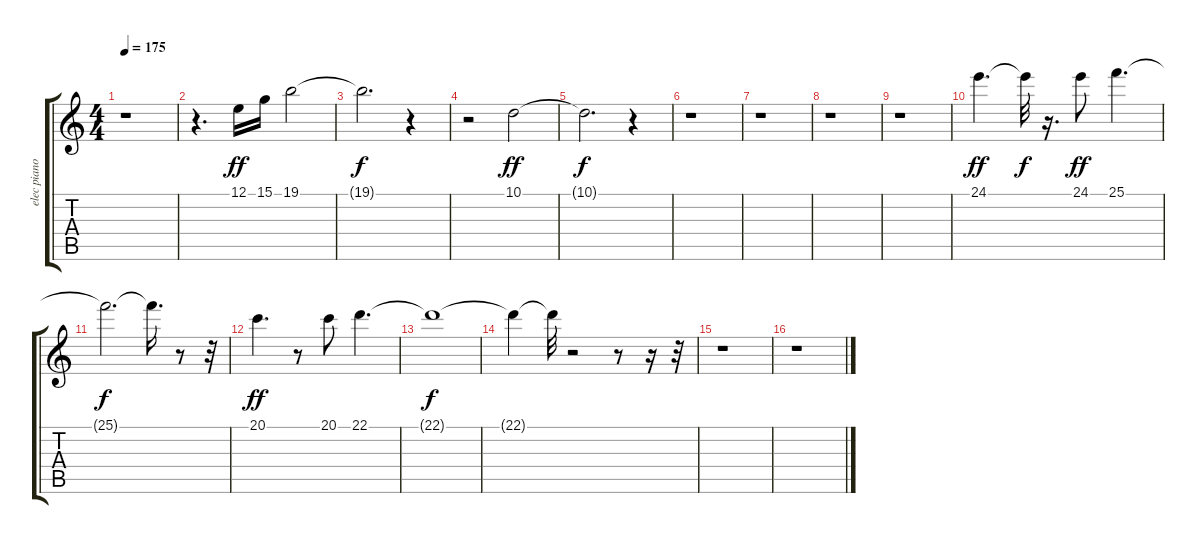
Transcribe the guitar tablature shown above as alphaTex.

\track ("elec piano" "elec piano") {instrument stringensemble1}
\staff {score tabs}
\tuning (E4 B3 G3 D3 A2 E2) {hide}
\ts (4 4)
\tempo 175
\clef g2
\ks c
r.1{dy f} |
r.4{d} 12.1.16{dy ff} 15.1.16 19.1.2 |
19.1{t}.2{d dy f} r.4 |
r.2 10.1.2{dy ff} |
10.1{t}.2{d dy f} r.4 |
r.1 |
r.1 |
r.1 |
r.1 |
24.1.4{d dy ff} 24.1{t}.32{dy f} r.16{d} 24.1.8{dy ff} 25.1.4{d} |
25.1{t}.2{d dy f} 25.1{t}.16{d} r.8 r.32 |
20.1.4{d dy ff} r.8 20.1.8 22.1.4{d} |
22.1{t}.1{dy f} |
22.1{t}.4 22.1{t}.32 r.2 r.8 r.16 r.32 |
r.1 |
r.1
